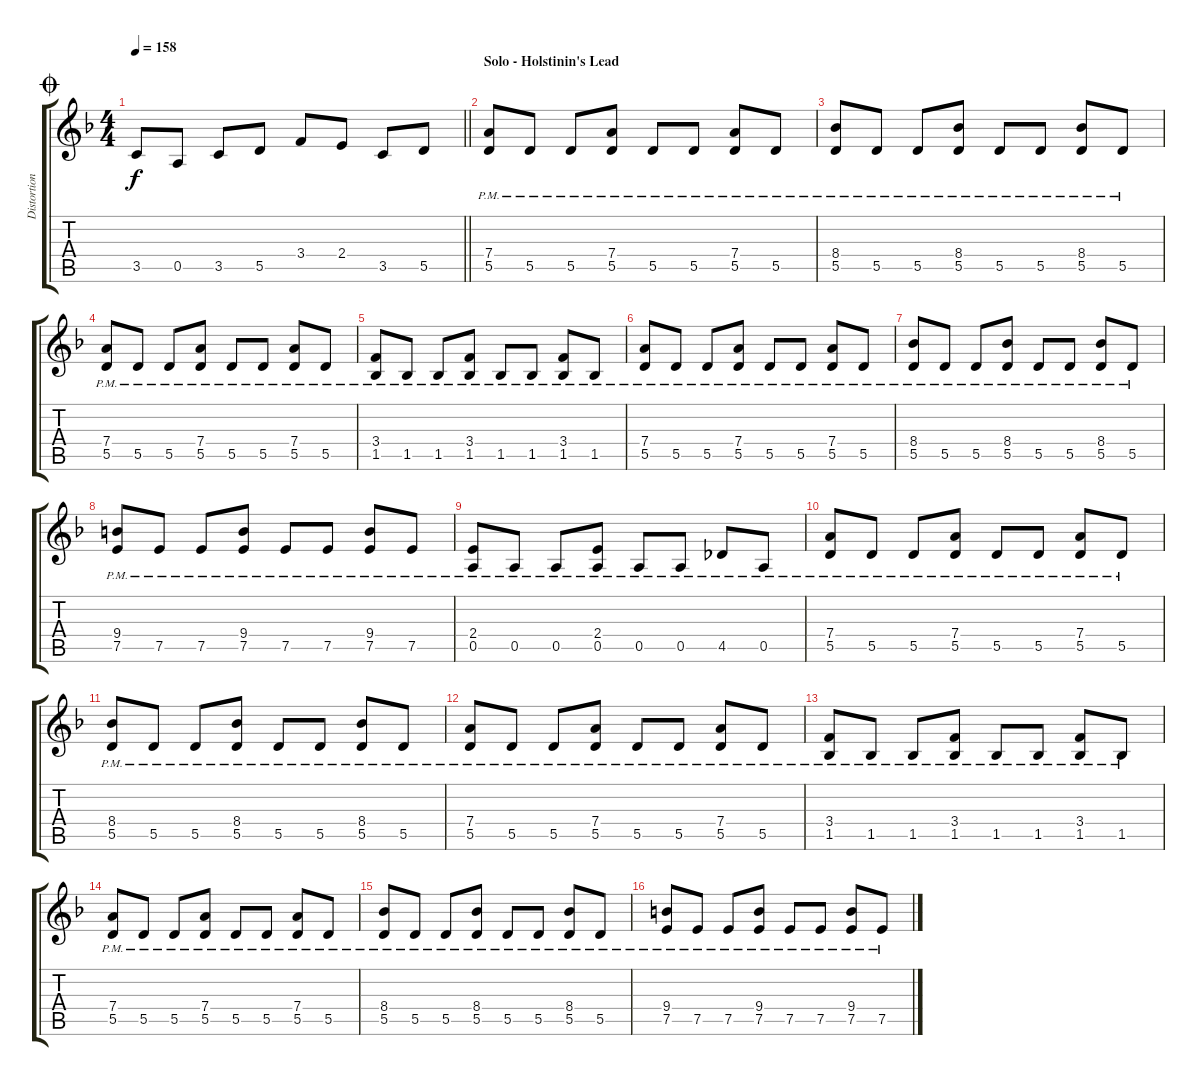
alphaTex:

\track ("Distortion Gtr" "Distortion") {instrument distortionguitar}
\staff {score tabs}
\tuning (E4 B3 G3 D3 A2 E2) {hide}
\ts (4 4)
\jump coda
\tempo 158
\clef g2
\barLineRight lightlight
\ks f
3.5.8{dy f} 0.5.8 3.5.8 5.5.8 3.4.8 2.4.8 3.5.8 5.5.8 |
\section ("" "Solo - Holstinin's Lead")
(7.4{pm} 5.5{pm}).8 5.5{pm}.8 5.5{pm}.8 (7.4{pm} 5.5{pm}).8 5.5{pm}.8 5.5{pm}.8 (7.4{pm} 5.5{pm}).8 5.5{pm}.8 |
(8.4{pm} 5.5{pm}).8 5.5{pm}.8 5.5{pm}.8 (8.4{pm} 5.5{pm}).8 5.5{pm}.8 5.5{pm}.8 (8.4{pm} 5.5{pm}).8 5.5{pm}.8 |
(7.4{pm} 5.5{pm}).8 5.5{pm}.8 5.5{pm}.8 (7.4{pm} 5.5{pm}).8 5.5{pm}.8 5.5{pm}.8 (7.4{pm} 5.5{pm}).8 5.5{pm}.8 |
(3.4{pm} 1.5{pm}).8 1.5{pm}.8 1.5{pm}.8 (3.4{pm} 1.5{pm}).8 1.5{pm}.8 1.5{pm}.8 (3.4{pm} 1.5{pm}).8 1.5{pm}.8 |
(7.4{pm} 5.5{pm}).8 5.5{pm}.8 5.5{pm}.8 (7.4{pm} 5.5{pm}).8 5.5{pm}.8 5.5{pm}.8 (7.4{pm} 5.5{pm}).8 5.5{pm}.8 |
(8.4{pm} 5.5{pm}).8 5.5{pm}.8 5.5{pm}.8 (8.4{pm} 5.5{pm}).8 5.5{pm}.8 5.5{pm}.8 (8.4{pm} 5.5{pm}).8 5.5{pm}.8 |
(9.4{pm} 7.5{pm}).8 7.5{pm}.8 7.5{pm}.8 (9.4{pm} 7.5{pm}).8 7.5{pm}.8 7.5{pm}.8 (9.4{pm} 7.5{pm}).8 7.5{pm}.8 |
(2.4{pm} 0.5{pm}).8 0.5{pm}.8 0.5{pm}.8 (2.4{pm} 0.5{pm}).8 0.5{pm}.8 0.5{pm}.8 4.5{pm}.8 0.5{pm}.8 |
(7.4{pm} 5.5{pm}).8 5.5{pm}.8 5.5{pm}.8 (7.4{pm} 5.5{pm}).8 5.5{pm}.8 5.5{pm}.8 (7.4{pm} 5.5{pm}).8 5.5{pm}.8 |
(8.4{pm} 5.5{pm}).8 5.5{pm}.8 5.5{pm}.8 (8.4{pm} 5.5{pm}).8 5.5{pm}.8 5.5{pm}.8 (8.4{pm} 5.5{pm}).8 5.5{pm}.8 |
(7.4{pm} 5.5{pm}).8 5.5{pm}.8 5.5{pm}.8 (7.4{pm} 5.5{pm}).8 5.5{pm}.8 5.5{pm}.8 (7.4{pm} 5.5{pm}).8 5.5{pm}.8 |
(3.4{pm} 1.5{pm}).8 1.5{pm}.8 1.5{pm}.8 (3.4{pm} 1.5{pm}).8 1.5{pm}.8 1.5{pm}.8 (3.4{pm} 1.5{pm}).8 1.5{pm}.8 |
(7.4{pm} 5.5{pm}).8 5.5{pm}.8 5.5{pm}.8 (7.4{pm} 5.5{pm}).8 5.5{pm}.8 5.5{pm}.8 (7.4{pm} 5.5{pm}).8 5.5{pm}.8 |
(8.4{pm} 5.5{pm}).8 5.5{pm}.8 5.5{pm}.8 (8.4{pm} 5.5{pm}).8 5.5{pm}.8 5.5{pm}.8 (8.4{pm} 5.5{pm}).8 5.5{pm}.8 |
(9.4{pm} 7.5{pm}).8 7.5{pm}.8 7.5{pm}.8 (9.4{pm} 7.5{pm}).8 7.5{pm}.8 7.5{pm}.8 (9.4{pm} 7.5{pm}).8 7.5{pm}.8
